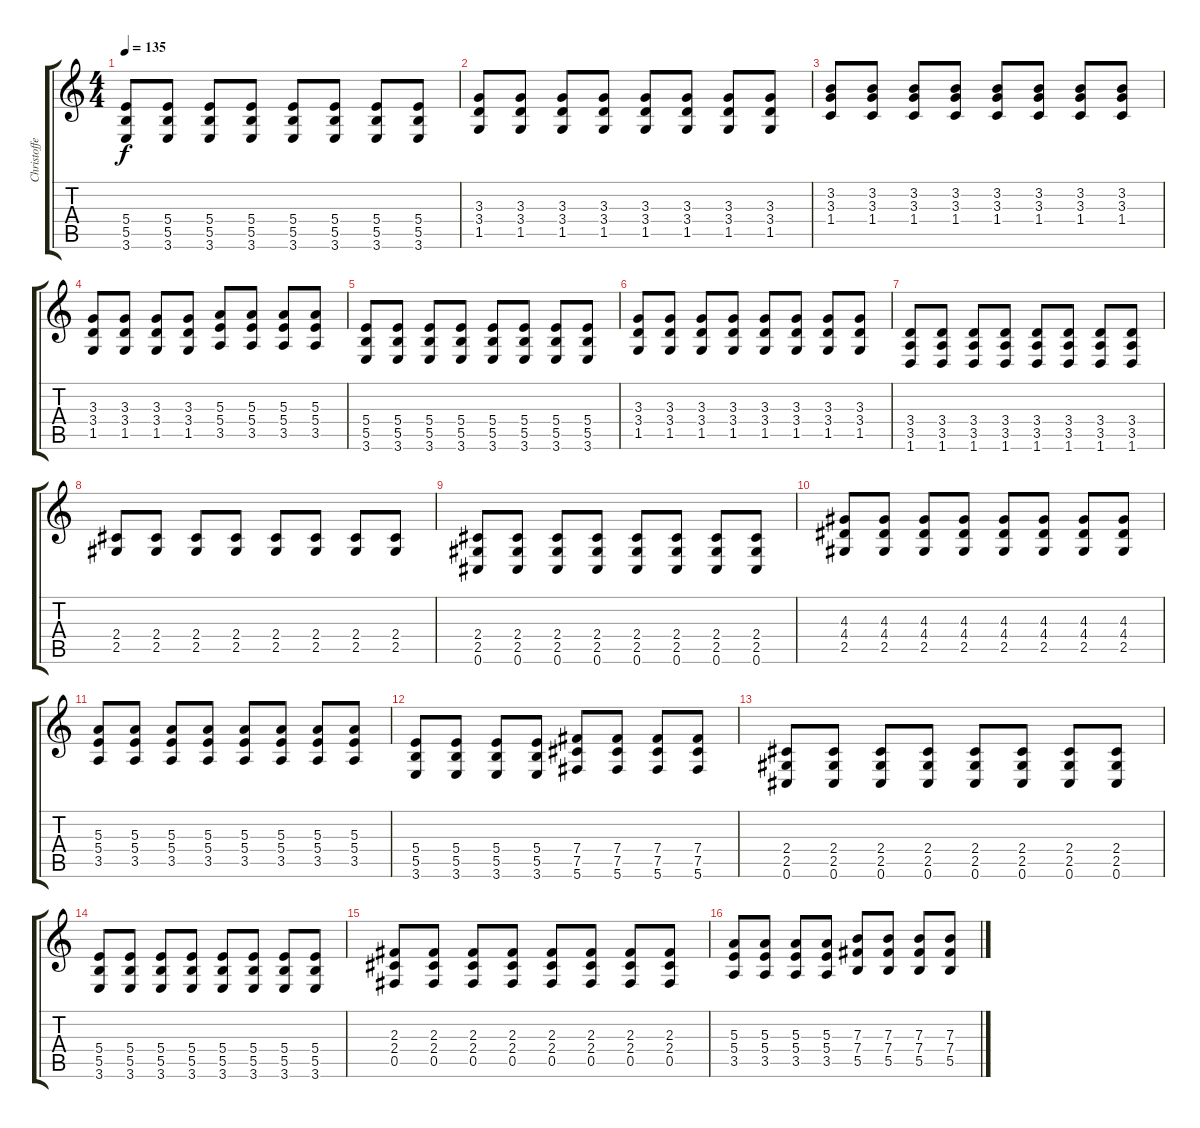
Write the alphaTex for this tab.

\track ("Christoffer Johnsson" "Christoffe") {instrument distortionguitar}
\staff {score tabs}
\tuning (Db4 Ab3 E3 B2 Gb2 Db2) {hide}
\ts (4 4)
\tempo 135
\clef g2
\ks c
(5.4 5.5 3.6).8{dy f} (5.4 5.5 3.6).8 (5.4 5.5 3.6).8 (5.4 5.5 3.6).8 (5.4 5.5 3.6).8 (5.4 5.5 3.6).8 (5.4 5.5 3.6).8 (5.4 5.5 3.6).8 |
(3.3 3.4 1.5).8 (3.3 3.4 1.5).8 (3.3 3.4 1.5).8 (3.3 3.4 1.5).8 (3.3 3.4 1.5).8 (3.3 3.4 1.5).8 (3.3 3.4 1.5).8 (3.3 3.4 1.5).8 |
(3.2 3.3 1.4).8 (3.2 3.3 1.4).8 (3.2 3.3 1.4).8 (3.2 3.3 1.4).8 (3.2 3.3 1.4).8 (3.2 3.3 1.4).8 (3.2 3.3 1.4).8 (3.2 3.3 1.4).8 |
(3.3 3.4 1.5).8 (3.3 3.4 1.5).8 (3.3 3.4 1.5).8 (3.3 3.4 1.5).8 (5.3 5.4 3.5).8 (5.3 5.4 3.5).8 (5.3 5.4 3.5).8 (5.3 5.4 3.5).8 |
(5.4 5.5 3.6).8 (5.4 5.5 3.6).8 (5.4 5.5 3.6).8 (5.4 5.5 3.6).8 (5.4 5.5 3.6).8 (5.4 5.5 3.6).8 (5.4 5.5 3.6).8 (5.4 5.5 3.6).8 |
(3.3 3.4 1.5).8 (3.3 3.4 1.5).8 (3.3 3.4 1.5).8 (3.3 3.4 1.5).8 (3.3 3.4 1.5).8 (3.3 3.4 1.5).8 (3.3 3.4 1.5).8 (3.3 3.4 1.5).8 |
(3.4 3.5 1.6).8 (3.4 3.5 1.6).8 (3.4 3.5 1.6).8 (3.4 3.5 1.6).8 (3.4 3.5 1.6).8 (3.4 3.5 1.6).8 (3.4 3.5 1.6).8 (3.4 3.5 1.6).8 |
(2.4 2.5).8 (2.4 2.5).8 (2.4 2.5).8 (2.4 2.5).8 (2.4 2.5).8 (2.4 2.5).8 (2.4 2.5).8 (2.4 2.5).8 |
(2.4 2.5 0.6).8 (2.4 2.5 0.6).8 (2.4 2.5 0.6).8 (2.4 2.5 0.6).8 (2.4 2.5 0.6).8 (2.4 2.5 0.6).8 (2.4 2.5 0.6).8 (2.4 2.5 0.6).8 |
(4.3 4.4 2.5).8 (4.3 4.4 2.5).8 (4.3 4.4 2.5).8 (4.3 4.4 2.5).8 (4.3 4.4 2.5).8 (4.3 4.4 2.5).8 (4.3 4.4 2.5).8 (4.3 4.4 2.5).8 |
(5.3 5.4 3.5).8 (5.3 5.4 3.5).8 (5.3 5.4 3.5).8 (5.3 5.4 3.5).8 (5.3 5.4 3.5).8 (5.3 5.4 3.5).8 (5.3 5.4 3.5).8 (5.3 5.4 3.5).8 |
(5.4 5.5 3.6).8 (5.4 5.5 3.6).8 (5.4 5.5 3.6).8 (5.4 5.5 3.6).8 (7.4 7.5 5.6).8 (7.4 7.5 5.6).8 (7.4 7.5 5.6).8 (7.4 7.5 5.6).8 |
(2.4 2.5 0.6).8 (2.4 2.5 0.6).8 (2.4 2.5 0.6).8 (2.4 2.5 0.6).8 (2.4 2.5 0.6).8 (2.4 2.5 0.6).8 (2.4 2.5 0.6).8 (2.4 2.5 0.6).8 |
(5.4 5.5 3.6).8 (5.4 5.5 3.6).8 (5.4 5.5 3.6).8 (5.4 5.5 3.6).8 (5.4 5.5 3.6).8 (5.4 5.5 3.6).8 (5.4 5.5 3.6).8 (5.4 5.5 3.6).8 |
(2.3 2.4 0.5).8 (2.3 2.4 0.5).8 (2.3 2.4 0.5).8 (2.3 2.4 0.5).8 (2.3 2.4 0.5).8 (2.3 2.4 0.5).8 (2.3 2.4 0.5).8 (2.3 2.4 0.5).8 |
(5.3 5.4 3.5).8 (5.3 5.4 3.5).8 (5.3 5.4 3.5).8 (5.3 5.4 3.5).8 (7.3 7.4 5.5).8 (7.3 7.4 5.5).8 (7.3 7.4 5.5).8 (7.3 7.4 5.5).8
